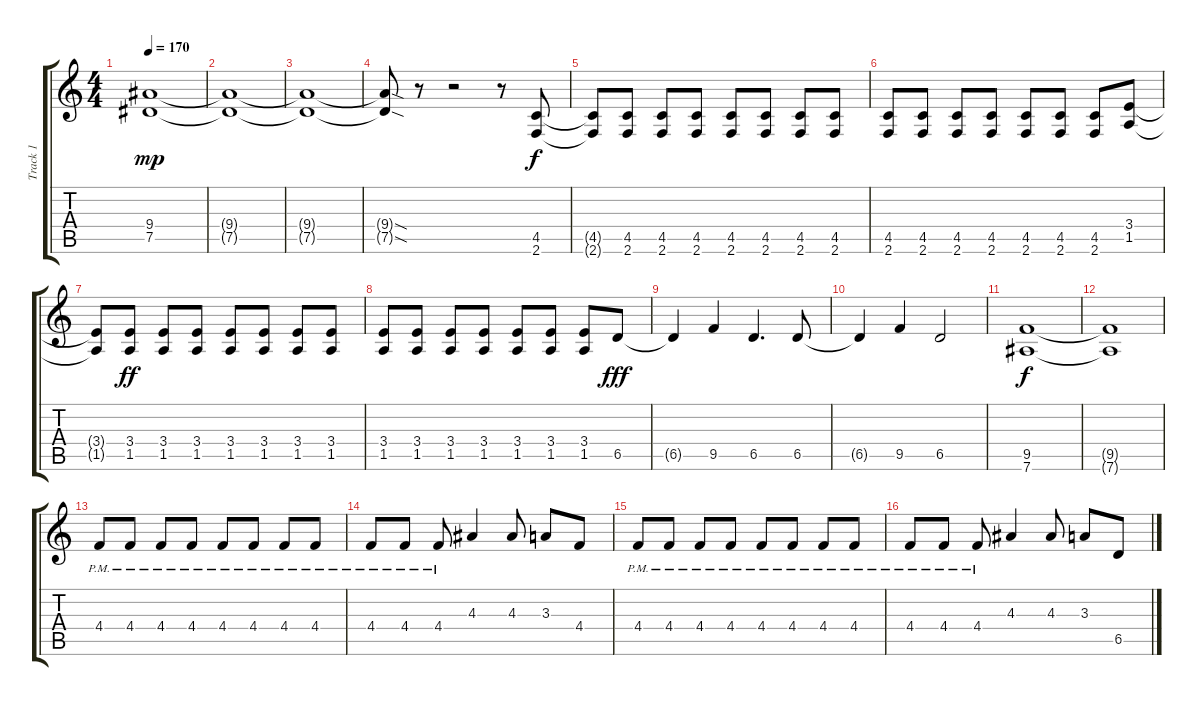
\track ("Track 1" "Track 1") {instrument distortionguitar}
\staff {score tabs}
\tuning (Eb4 Bb3 Gb3 Db3 Ab2 Eb2) {hide}
\ts (4 4)
\tempo 170
\clef g2
\ks c
(9.4 7.5).1{dy mp} |
(9.4{t} 7.5{t}).1 |
(9.4{t} 7.5{t}).1 |
(9.4{sod t} 7.5{sod t}).8 r.8 r.2 r.8 (4.5 2.6).8{dy f} |
(4.5{t} 2.6{t}).8 (4.5 2.6).8 (4.5 2.6).8 (4.5 2.6).8 (4.5 2.6).8 (4.5 2.6).8 (4.5 2.6).8 (4.5 2.6).8 |
(4.5 2.6).8 (4.5 2.6).8 (4.5 2.6).8 (4.5 2.6).8 (4.5 2.6).8 (4.5 2.6).8 (4.5 2.6).8 (3.4 1.5).8 |
(3.4{t} 1.5{t}).8 (3.4 1.5).8{dy ff} (3.4 1.5).8 (3.4 1.5).8 (3.4 1.5).8 (3.4 1.5).8 (3.4 1.5).8 (3.4 1.5).8 |
(3.4 1.5).8 (3.4 1.5).8 (3.4 1.5).8 (3.4 1.5).8 (3.4 1.5).8 (3.4 1.5).8 (3.4 1.5).8 6.5.8{dy fff} |
6.5{t}.4 9.5.4 6.5.4{d} 6.5.8 |
6.5{t}.4 9.5.4 6.5.2 |
(9.5 7.6).1{dy f} |
(9.5{t} 7.6{t}).1 |
4.4{pm}.8 4.4{pm}.8 4.4{pm}.8 4.4{pm}.8 4.4{pm}.8 4.4{pm}.8 4.4{pm}.8 4.4{pm}.8 |
4.4{pm}.8 4.4{pm}.8 4.4{pm}.8 4.3.4 4.3.8 3.3.8 4.4.8 |
4.4{pm}.8 4.4{pm}.8 4.4{pm}.8 4.4{pm}.8 4.4{pm}.8 4.4{pm}.8 4.4{pm}.8 4.4{pm}.8 |
4.4{pm}.8 4.4{pm}.8 4.4{pm}.8 4.3.4 4.3.8 3.3.8 6.5.8
